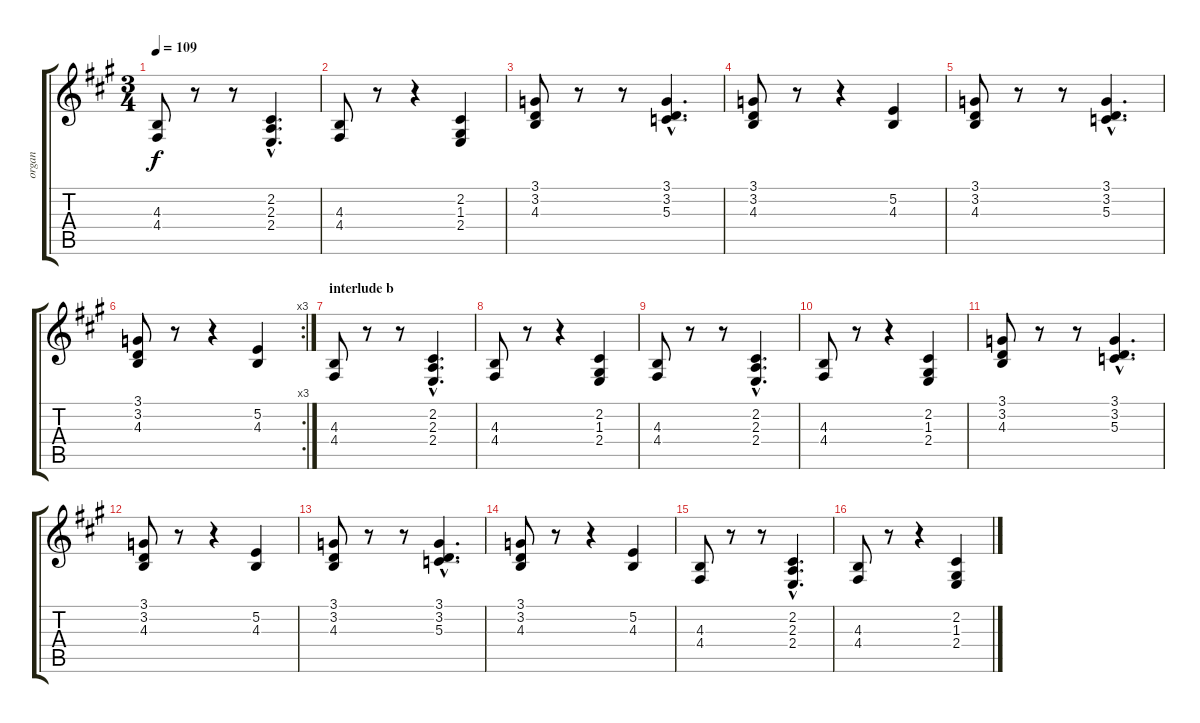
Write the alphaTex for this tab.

\track ("organ" "organ") {instrument rockorgan}
\staff {score tabs}
\tuning (E4 B3 G3 D3 A2 E2) {hide}
\ts (3 4)
\tempo 109
\clef g2
\ks a
(4.3 4.4).8{dy f} r.8 r.8 (2.2{hac} 2.3{hac} 2.4{hac}).4{d} |
(4.3 4.4).8 r.8 r.4 (2.2 1.3 2.4).4 |
(3.1 3.2 4.3).8 r.8 r.8 (3.1{hac} 3.2{hac} 5.3{hac}).4{d} |
(3.1 3.2 4.3).8 r.8 r.4 (5.2 4.3).4 |
(3.1 3.2 4.3).8 r.8 r.8 (3.1{hac} 3.2{hac} 5.3{hac}).4{d} |
\rc 3
(3.1 3.2 4.3).8 r.8 r.4 (5.2 4.3).4 |
\section ("" "interlude b")
(4.3 4.4).8 r.8 r.8 (2.2{hac} 2.3{hac} 2.4{hac}).4{d} |
(4.3 4.4).8 r.8 r.4 (2.2 1.3 2.4).4 |
(4.3 4.4).8 r.8 r.8 (2.2{hac} 2.3{hac} 2.4{hac}).4{d} |
(4.3 4.4).8 r.8 r.4 (2.2 1.3 2.4).4 |
(3.1 3.2 4.3).8 r.8 r.8 (3.1{hac} 3.2{hac} 5.3{hac}).4{d} |
(3.1 3.2 4.3).8 r.8 r.4 (5.2 4.3).4 |
(3.1 3.2 4.3).8 r.8 r.8 (3.1{hac} 3.2{hac} 5.3{hac}).4{d} |
(3.1 3.2 4.3).8 r.8 r.4 (5.2 4.3).4 |
(4.3 4.4).8 r.8 r.8 (2.2{hac} 2.3{hac} 2.4{hac}).4{d} |
(4.3 4.4).8 r.8 r.4 (2.2 1.3 2.4).4
